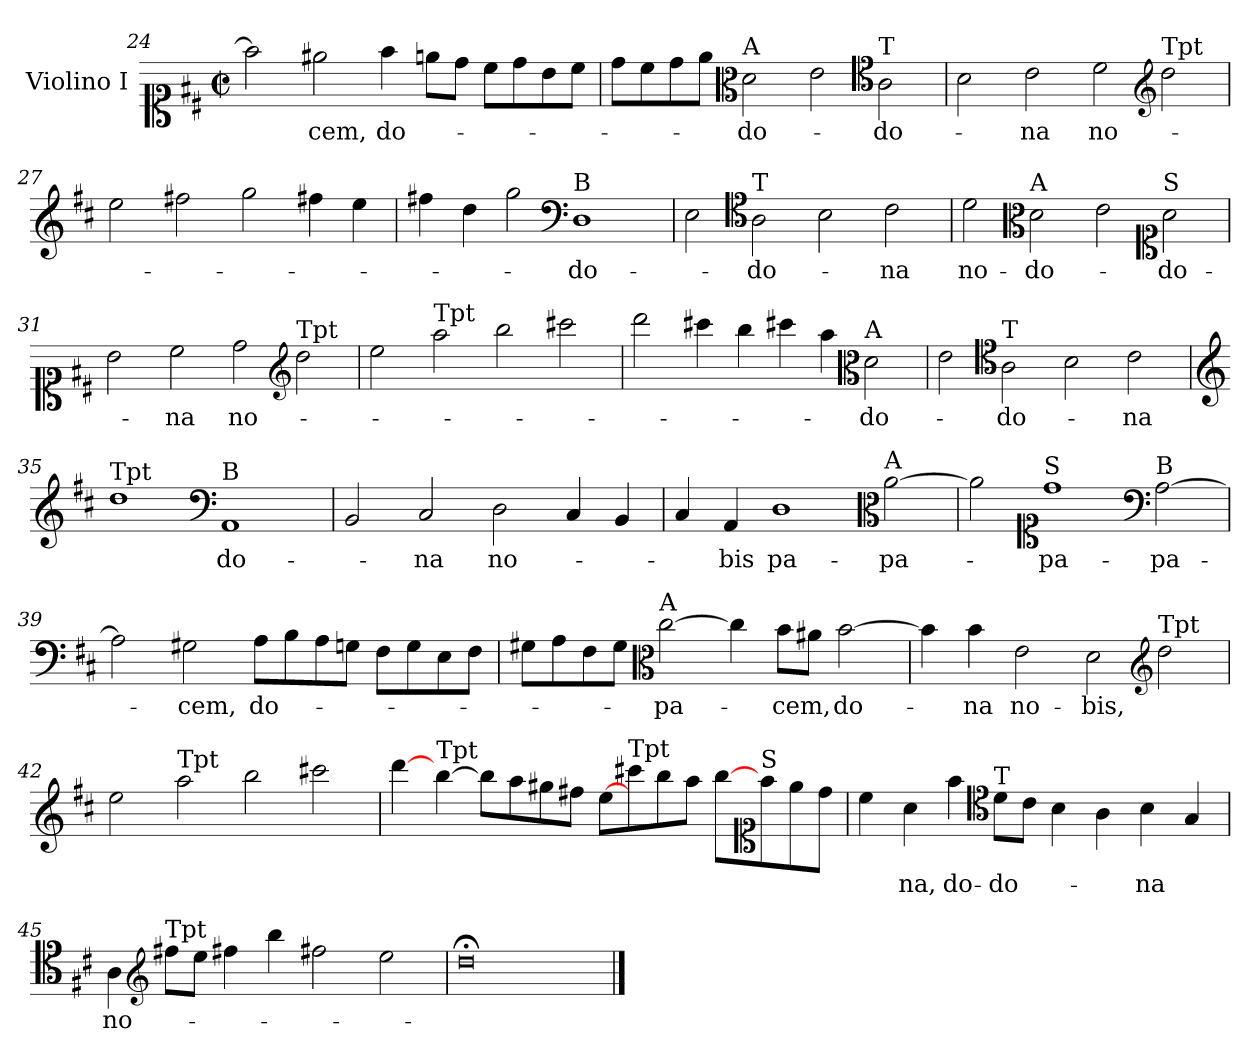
**kern	**text
*part1	*part1
*staff1	*staff1
*I"Violino I	*
*I'Vln. I	*
*clefC1	*
*k[f#c#]	*
*M4/2	*
*met(c|)	*
=24	=24
2ff#]	.
2ee#X	-cem,
4ff#	do-
8een\L	.
8dd\J	.
8cc#\L	.
8dd\	.
8b\	.
8cc#\J	.
=25	=25
8dd\L	.
8cc#\	.
8dd\	.
8ee\J	.
*clefC3	*
!LO:TX:a:t=A	!
2d	do-
2e	.
*clefC4	*
!LO:TX:a:t=T	!
2A	do-
=26	=26
2B	.
2c#	-na
2d	no-
*clefG2	*
!LO:TX:a:t=Tpt	!
2dd	.
=27	=27
2ee	.
2ff#X	.
2gg	.
4ff#X	.
4ee	.
=28	=28
4ff#X	.
4dd	.
2gg	.
*clefF4	*
!LO:TX:a:t=B	!
1D	do-
=29	=29
2E	.
*clefC4	*
!LO:TX:a:t=T	!
2A	do-
2B	.
2c#	-na
=30	=30
2d	no-
*clefC3	*
!LO:TX:a:t=A	!
2d	do-
2e	.
*clefC1	*
!LO:TX:a:t=S	!
2a	do-
=31	=31
2b	.
2cc#	-na
2dd	no-
*clefG2	*
!LO:TX:a:t=Tpt	!
2dd	.
=32	=32
2ee	.
!LO:TX:a:t=Tpt	!
2aa	.
2bb	.
2ccc#X	.
=33	=33
2ddd	.
4ccc#X	.
4bb	.
4ccc#X	.
4aa	.
*clefC3	*
!LO:TX:a:t=A	!
2d	do-
=34	=34
2e	.
*clefC4	*
!LO:TX:a:t=T	!
2A	do-
2B	.
2c#	-na
=35	=35
*clefG2	*
!LO:TX:a:t=Tpt	!
1dd	.
*clefF4	*
!LO:TX:a:t=B	!
1AA	do-
=36	=36
2BB	.
2C#	-na
2D	no-
4C#	.
4BB	.
=37	=37
4C#	.
4AA	-bis
1D	pa-
*clefC3	*
!LO:TX:a:t=A	!
[2a	pa-
=38	=38
2a]	.
*clefC1	*
!LO:TX:a:t=S	!
1dd	pa-
*clefF4	*
!LO:TX:a:t=B	!
[2A	pa-
=39	=39
2A]	.
2G#X	-cem,
8A\L	do-
8B\	.
8A\	.
8Gn\J	.
8F#\L	.
8G\	.
8E\	.
8F#\J	.
=40	=40
8G#X\L	.
8A\	.
8F#\	.
8G#\J	.
*clefC3	*
!LO:TX:a:t=A	!
[2cc#	pa-
4cc#]	.
8b\L	cem,
8a#X\J	.
[2b	do-
=41	=41
4b]	.
4b	-na
2e	no-
2d	-bis,
*clefG2	*
!LO:TX:a:t=Tpt	!
2dd	.
=42	=42
2ee	.
!LO:TX:a:t=Tpt	!
2aa	.
2bb	.
2ccc#X	.
=43	=43
[4ddd	.
!LO:TX:a:t=Tpt	!
[4bb	.
8bb\L]	.
8aa\	.
8gg#X\	.
8ff#X\J	.
[8ee\L	.
!LO:TX:a:t=Tpt	!
8ccc#X\	.
8bb\	.
8aa\J	.
[8bb\L	.
*clefC1	*
!LO:TX:a:t=S	!
8ff#\	.
8ee\	.
8dd\J	.
=44	=44
4cc#	.
4a	-na,
4ff#	do-
*clefC4	*
!LO:TX:a:t=T	!
8d\L	do-
8c#\J	.
4B	.
4A	.
4B	-na
4G	.
=45	=45
4A	no-
*clefG2	*
!LO:TX:a:t=Tpt	!
8ff#X\L	.
8ee\J	.
4ff#X	.
4bb	.
2ff#X	.
2ee	.
=46	=46
0dd;<	.
==	==
*-	*-
